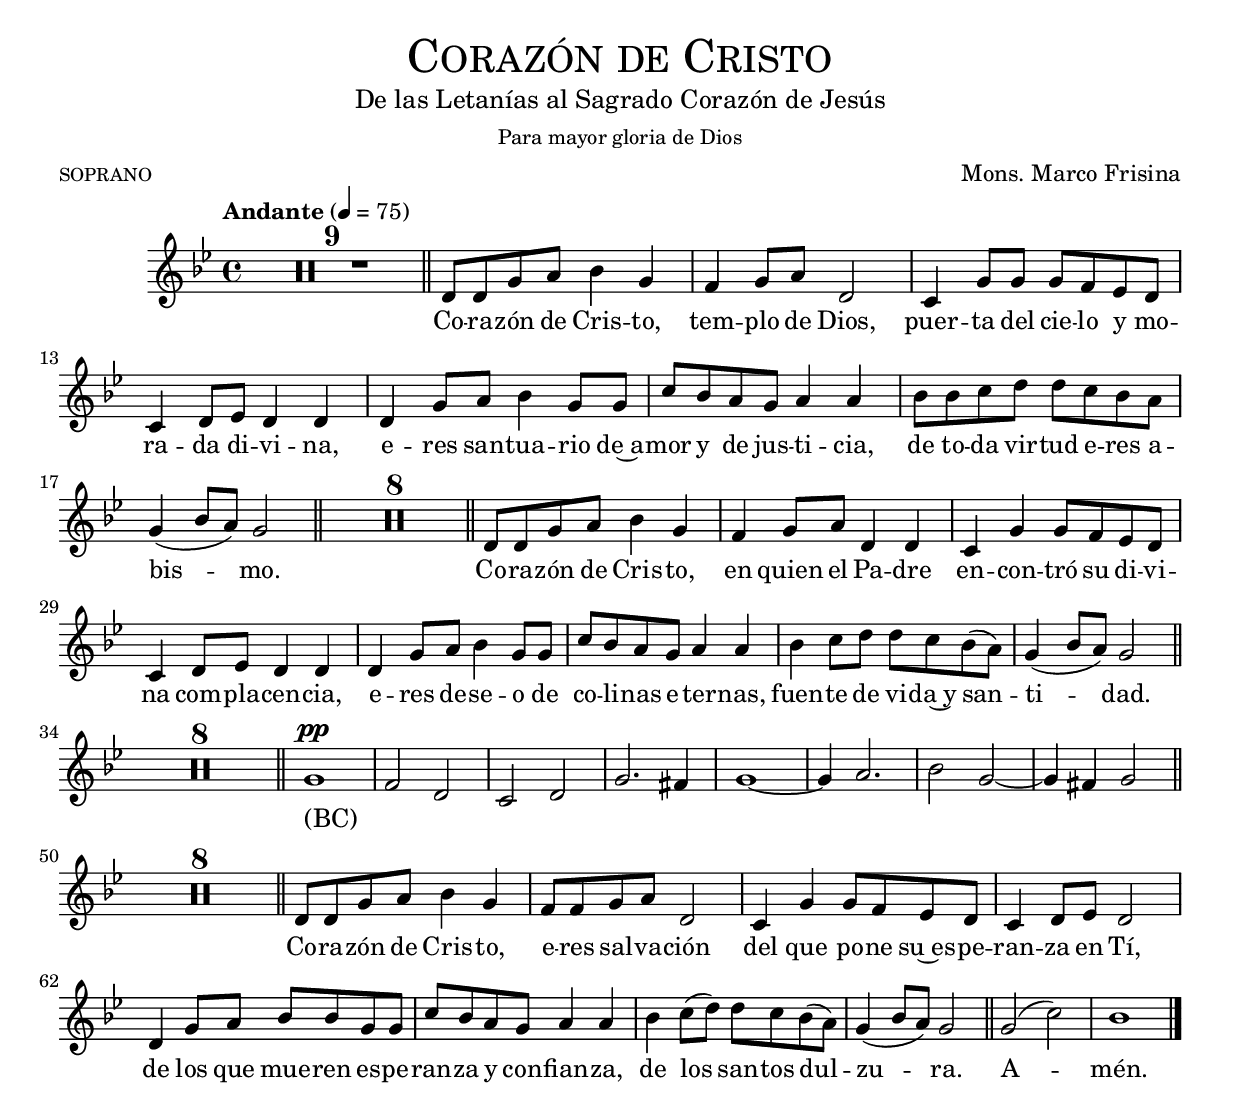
% Corazon de Crisro - Soprano
% by serachsam

\language "espanol"
\version "2.23.2"

% --- Global parameters
particle = 1
jump = \break
pulse = 4

% --- Includes
\include "global.ily"
\include "soprano.ily"

% --- Global size
%#(set-global-staff-size 27)

% --- Header
\header {
  title = \markup{\fontsize #2 \medium \smallCaps \title}
  subtitle = \markup{\medium \subtitle}
  subsubtitle = \markup{\medium \subsubtitle}
  poet = \markup {\caps "soprano"}
  composer = \autor
  arranger = \markup {\right-column { \arranger }}
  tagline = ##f
  breakbefore = ##t
}

% --- Music

% --- Harmony

% --- Sheet
\score {
  <<
    \new Staff { <<
      \set Staff.midiInstrument = #"choir aahs"
      %\set Staff.midiMaximumVolume = #1.5
      \new Voice = "soprano" { << \global \soprano >> }
      \new Lyrics \lyricsto "soprano" { \soprano-lyrics }
    >> }
    %\metronome
  >>
  \midi {}
  \layout {}
}

% --- Paper
\paper {
  #(set-default-paper-size "letter")
  page-breaking = #ly:page-turn-breaking
}
